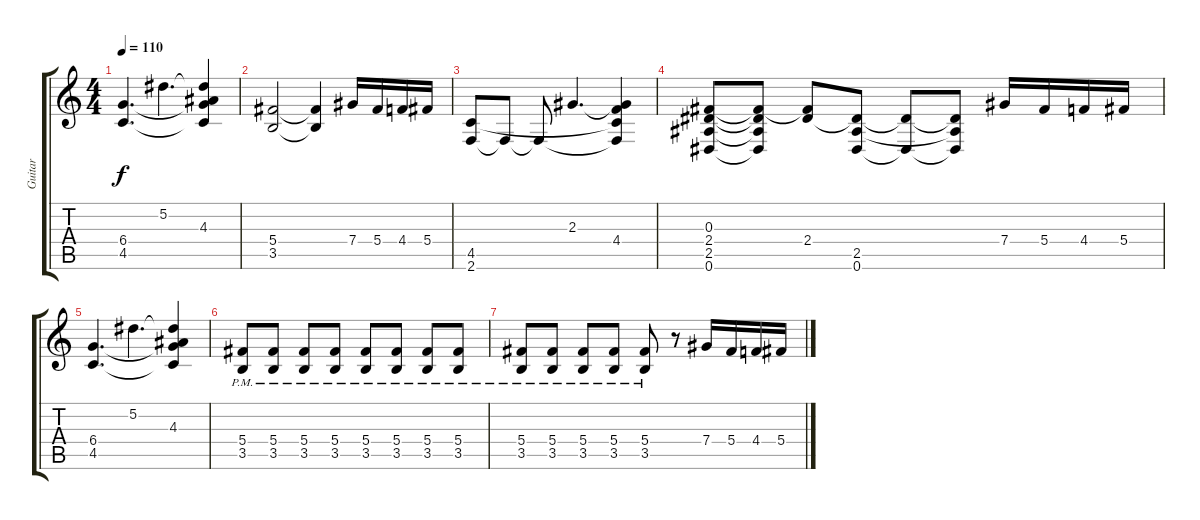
\track ("Guitar" "Guitar") {instrument distortionguitar}
\staff {score tabs}
\tuning (Eb4 Bb3 Gb3 Db3 Ab2 Eb2) {hide}
\ts (4 4)
\tempo 110
\clef g2
\ks c
(6.4 4.5).4{d dy f} 5.2.4{d} (5.2{t} 4.3 6.4{t} 4.5{t}).4 |
(5.4 3.5).2 (5.4{t} 3.5{t}).4 7.4.16 5.4.16 4.4.16 5.4.16 |
(4.5 2.6).8 2.6{t}.8 2.6{t}.8 2.3.4{d} (2.3{t} 4.4 4.5{t} 2.6{t}).4 |
(0.3 2.4 2.5 0.6).8 (0.3{t} 2.4{t} 2.5{t} 0.6{t}).8 (0.3{t} 2.4).8 (2.4{t} 2.5 0.6).8 (2.4{t} 0.6{t}).8 (2.4{t} 2.5{t} 0.6{t}).8 7.4.16 5.4.16 4.4.16 5.4.16 |
(6.4 4.5).4{d} 5.2.4{d} (5.2{t} 4.3 6.4{t} 4.5{t}).4 |
(5.4{pm} 3.5{pm}).8 (5.4{pm} 3.5{pm}).8 (5.4{pm} 3.5{pm}).8 (5.4{pm} 3.5{pm}).8 (5.4{pm} 3.5{pm}).8 (5.4{pm} 3.5{pm}).8 (5.4{pm} 3.5{pm}).8 (5.4{pm} 3.5{pm}).8 |
(5.4{pm} 3.5{pm}).8 (5.4{pm} 3.5{pm}).8 (5.4{pm} 3.5{pm}).8 (5.4{pm} 3.5{pm}).8 (5.4{pm} 3.5{pm}).8 r.8 7.4.16 5.4.16 4.4.16 5.4.16
